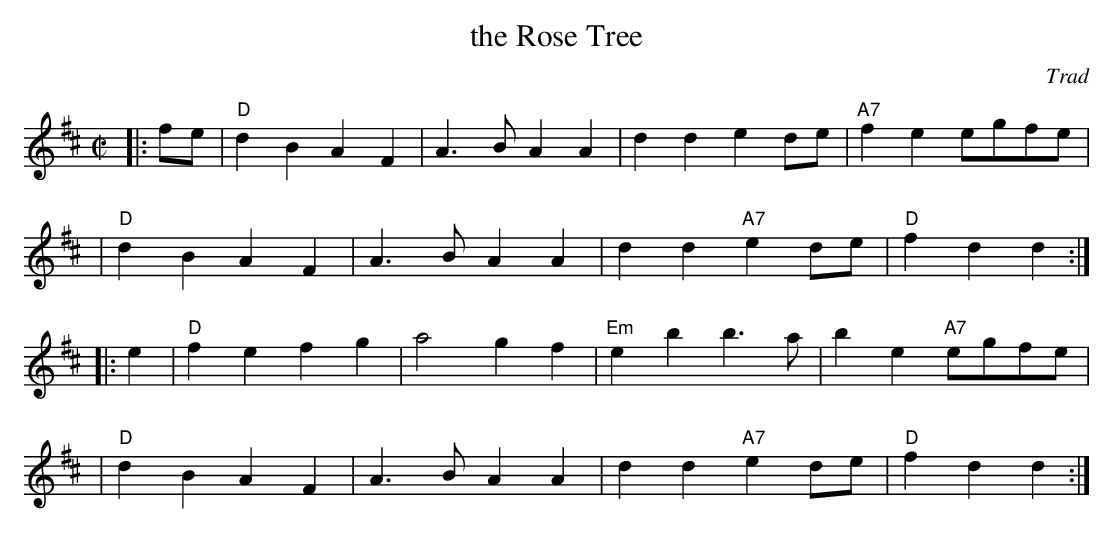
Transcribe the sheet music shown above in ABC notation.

X:1
T: the Rose Tree
O: Trad
M: C|
L: 1/4
K: D
|: f/e/ \
| "D"dB AF | A>B AA | dd ed/e/ | "A7"fe e/g/f/e/ |
| "D"dB AF | A>B AA | dd "A7"ed/e/ | "D"fd d :|
|: e \
| "D"fe fg | a2 gf | "Em"eb b>a | be "A7"e/g/f/e/ |
| "D"dB A F | A>B AA | dd "A7"ed/e/ | "D"fd d :|
